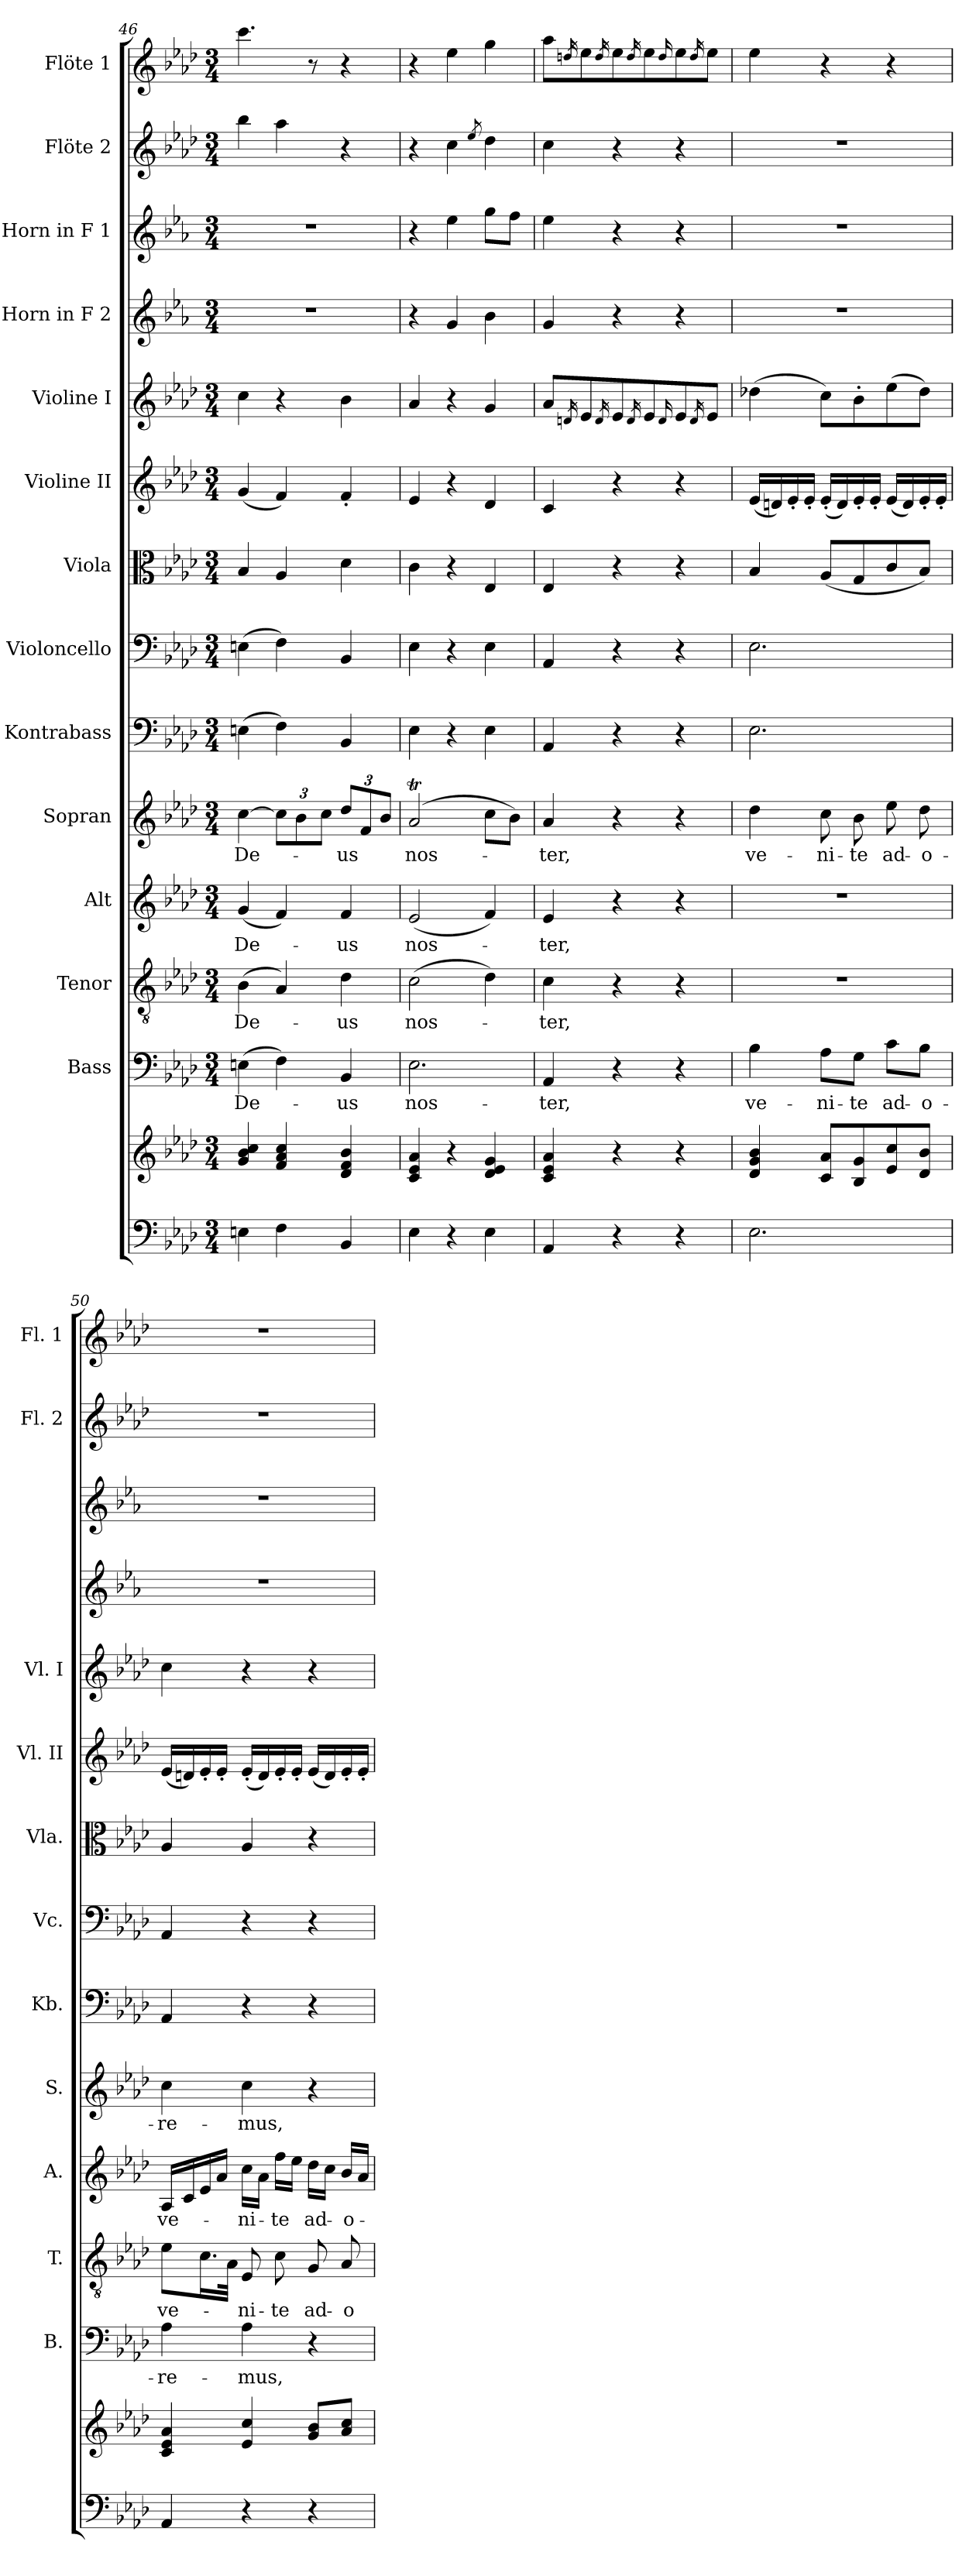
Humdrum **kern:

**kern	**kern	**kern	**text	**kern	**text	**kern	**text	**kern	**text	**kern	**kern	**kern	**kern	**kern	**kern	**kern	**kern	**kern
*part14	*part14	*part13	*part13	*part12	*part12	*part11	*part11	*part10	*part10	*part9	*part8	*part7	*part6	*part5	*part4	*part3	*part2	*part1
*staff15	*staff14	*staff13	*staff13	*staff12	*staff12	*staff11	*staff11	*staff10	*staff10	*staff9	*staff8	*staff7	*staff6	*staff5	*staff4	*staff3	*staff2	*staff1
*	*	*I"Bass	*	*I"Tenor	*	*I"Alt	*	*I"Sopran	*	*I"Kontrabass	*I"Violoncello	*I"Viola	*I"Violine II	*I"Violine I	*I"Horn in F 2	*I"Horn in F 1	*I"Flöte 2	*I"Flöte 1
*	*	*I'B.	*	*I'T.	*	*I'A.	*	*I'S.	*	*I'Kb.	*I'Vc.	*I'Vla.	*I'Vl. II	*I'Vl. I	*	*	*I'Fl. 2	*I'Fl. 1
*clefF4	*clefG2	*clefF4	*	*clefGv2	*	*clefG2	*	*clefG2	*	*clefF4	*clefF4	*clefC3	*clefG2	*clefG2	*clefG2	*clefG2	*clefG2	*clefG2
*	*	*	*	*	*	*	*	*	*	*ITrd7c12	*	*	*	*	*ITrd4c7	*ITrd4c7	*	*
*k[b-e-a-d-]	*k[b-e-a-d-]	*k[b-e-a-d-]	*	*k[b-e-a-d-]	*	*k[b-e-a-d-]	*	*k[b-e-a-d-]	*	*k[b-e-a-d-]	*k[b-e-a-d-]	*k[b-e-a-d-]	*k[b-e-a-d-]	*k[b-e-a-d-]	*k[b-e-a-d-]	*k[b-e-a-d-]	*k[b-e-a-d-]	*k[b-e-a-d-]
*A-:	*A-:	*A-:	*	*A-:	*	*A-:	*	*A-:	*	*A-:	*A-:	*A-:	*A-:	*A-:	*A-:	*A-:	*A-:	*A-:
*M3/4	*M3/4	*M3/4	*	*M3/4	*	*M3/4	*	*M3/4	*	*M3/4	*M3/4	*M3/4	*M3/4	*M3/4	*M3/4	*M3/4	*M3/4	*M3/4
=46	=46	=46	=46	=46	=46	=46	=46	=46	=46	=46	=46	=46	=46	=46	=46	=46	=46	=46
!	!	!	!LO:LY:b	!	!LO:LY:b	!	!LO:LY:b	!	!LO:LY:b	!	!	!	!	!	!	!	!	!
4En\	4g/ 4b-/ 4cc/	(>4En\	De-	(>4B-\	De-	(<4g/	De-	[4cc\	De-	(>4EEn\	(>4En\	4B-/	(<4g/	4cc\	2.r	2.r	4bb-\	4.ccc\
4F\	4f/ 4a-/ 4cc/	4F\)	.	4A-/)	.	4f/)	.	12cc\L]	.	4FF\)	4F\)	4A-/	4f/)	4r	.	.	4aa-\	.
.	.	.	.	.	.	.	.	12b-\	.	.	.	.	.	.	.	.	.	.
.	.	.	.	.	.	.	.	.	.	.	.	.	.	.	.	.	.	8r
.	.	.	.	.	.	.	.	12cc\J	.	.	.	.	.	.	.	.	.	.
!	!	!	!LO:LY:b	!	!LO:LY:b	!	!LO:LY:b	!	!LO:LY:b	!	!	!	!	!	!	!	!	!
4BB-/	4d-/ 4f/ 4b-/	4BB-/	-us	4d-\	-us	4f/	-us	12dd-/L	-us	4BBB-/	4BB-/	4d-\	4f'</	4b-\	.	.	4r	4r
.	.	.	.	.	.	.	.	12f/	.	.	.	.	.	.	.	.	.	.
.	.	.	.	.	.	.	.	12b-/J	.	.	.	.	.	.	.	.	.	.
=47	=47	=47	=47	=47	=47	=47	=47	=47	=47	=47	=47	=47	=47	=47	=47	=47	=47	=47
!	!	!	!LO:LY:b	!	!LO:LY:b	!	!LO:LY:b	!	!LO:LY:b	!	!	!	!	!	!	!	!	!
4E-\	4c/ 4e-/ 4a-/	2.E-\	nos-	(>2c\	nos-	(<2e-/	nos-	(2a-T/	nos-	4EE-\	4E-\	4c\	4e-/	4a-/	4r	4r	4r	4r
4r	4r	.	.	.	.	.	.	.	.	4r	4r	4r	4r	4r	4c/	4a-\	4cc\	4ee-\
.	.	.	.	.	.	.	.	.	.	.	.	.	.	.	.	.	8qee-/	.
4E-\	4d-/ 4e-/ 4g/	.	.	4d-\)	.	4f/)	.	8cc\L	.	4EE-\	4E-\	4E-/	4d-/	4g/	4e-\	8cc\L	4dd-\	4gg\
.	.	.	.	.	.	.	.	8b-\J)	.	.	.	.	.	.	.	8b-\J	.	.
=48	=48	=48	=48	=48	=48	=48	=48	=48	=48	=48	=48	=48	=48	=48	=48	=48	=48	=48
!	!	!	!LO:LY:b	!	!LO:LY:b	!	!LO:LY:b	!	!LO:LY:b	!	!	!	!	!	!	!	!	!
4AA-/	4c/ 4e-/ 4a-/	4AA-/	-ter,	4c\	-ter,	4e-/	-ter,	4a-/	-ter,	4AAA-/	4AA-/	4E-/	4c/	8a-/L	4c/	4a-\	4cc\	8aa-\L
.	.	.	.	.	.	.	.	.	.	.	.	.	.	16qdn/	.	.	.	16qddn/
.	.	.	.	.	.	.	.	.	.	.	.	.	.	8e-/	.	.	.	8ee-\
.	.	.	.	.	.	.	.	.	.	.	.	.	.	16qd/	.	.	.	16qdd/
4r	4r	4r	.	4r	.	4r	.	4r	.	4r	4r	4r	4r	8e-/	4r	4r	4r	8ee-\
.	.	.	.	.	.	.	.	.	.	.	.	.	.	16qd/	.	.	.	16qdd/
.	.	.	.	.	.	.	.	.	.	.	.	.	.	8e-/	.	.	.	8ee-\
.	.	.	.	.	.	.	.	.	.	.	.	.	.	16qqd/	.	.	.	16qqdd/
4r	4r	4r	.	4r	.	4r	.	4r	.	4r	4r	4r	4r	8e-/	4r	4r	4r	8ee-\
.	.	.	.	.	.	.	.	.	.	.	.	.	.	16qd/	.	.	.	16qdd/
.	.	.	.	.	.	.	.	.	.	.	.	.	.	8e-/J	.	.	.	8ee-\J
=49	=49	=49	=49	=49	=49	=49	=49	=49	=49	=49	=49	=49	=49	=49	=49	=49	=49	=49
!	!	!	!LO:LY:b	!	!	!	!	!	!LO:LY:b	!	!	!	!	!	!	!	!	!
2.E-\	4d-/ 4g/ 4b-/	4B-\	ve-	2.r	.	2.r	.	4dd-\	ve-	2.EE-\	2.E-\	4B-/	(<16e-/LL	(>4dd-X\	2.r	2.r	2.r	4ee-\
.	.	.	.	.	.	.	.	.	.	.	.	.	16dn/)	.	.	.	.	.
.	.	.	.	.	.	.	.	.	.	.	.	.	16e-'</	.	.	.	.	.
.	.	.	.	.	.	.	.	.	.	.	.	.	16e-'</JJ	.	.	.	.	.
!	!	!	!LO:LY:b	!	!	!	!	!	!LO:LY:b	!	!	!	!	!	!	!	!	!
.	8c/ 8a-/L	8A-\L	-ni-	.	.	.	.	8cc\	-ni-	.	.	(<8A-/L	(<16e-'</LL	8cc\L)	.	.	.	4r
.	.	.	.	.	.	.	.	.	.	.	.	.	16d/)	.	.	.	.	.
!	!	!	!LO:LY:b	!	!	!	!	!	!LO:LY:b	!	!	!	!	!	!	!	!	!
.	8B-/ 8g/	8G\J	-te	.	.	.	.	8b-\	-te	.	.	8G/	16e-'</	8b-'>\	.	.	.	.
.	.	.	.	.	.	.	.	.	.	.	.	.	16e-'</JJ	.	.	.	.	.
!	!	!	!LO:LY:b	!	!	!	!	!	!LO:LY:b	!	!	!	!	!	!	!	!	!
.	8e-/ 8cc/	8c\L	ad-	.	.	.	.	8ee-\	ad-	.	.	8c/	(<16e-/LL	(>8ee-\	.	.	.	4r
.	.	.	.	.	.	.	.	.	.	.	.	.	16d/)	.	.	.	.	.
!	!	!	!LO:LY:b	!	!	!	!	!	!LO:LY:b	!	!	!	!	!	!	!	!	!
.	8d-/ 8b-/J	8B-\J	-o-	.	.	.	.	8dd-\	-o-	.	.	8B-/J)	16e-'</	8dd-\J)	.	.	.	.
.	.	.	.	.	.	.	.	.	.	.	.	.	16e-'</JJ	.	.	.	.	.
!!LO:PB:g=z
=50	=50	=50	=50	=50	=50	=50	=50	=50	=50	=50	=50	=50	=50	=50	=50	=50	=50	=50
!	!	!	!LO:LY:b	!	!LO:LY:b	!	!LO:LY:b	!	!LO:LY:b	!	!	!	!	!	!	!	!	!
4AA-/	4c/ 4e-/ 4a-/	4A-\	-re-	8e-\L	ve-	16A-/LL	ve-	4cc\	-re-	4AAA-/	4AA-/	4A-/	(<16e-/LL	4cc\	2.r	2.r	2.r	2.r
.	.	.	.	.	.	16c/	.	.	.	.	.	.	16dn/)	.	.	.	.	.
.	.	.	.	16.c\L	.	16e-/	.	.	.	.	.	.	16e-'</	.	.	.	.	.
.	.	.	.	.	.	16a-/JJ	.	.	.	.	.	.	16e-'</JJ	.	.	.	.	.
.	.	.	.	32A-\JJk	.	.	.	.	.	.	.	.	.	.	.	.	.	.
!	!	!	!LO:LY:b	!	!LO:LY:b	!	!LO:LY:b	!	!LO:LY:b	!	!	!	!	!	!	!	!	!
4r	4e-/ 4cc/	4A-\	-mus,	8E-/	-ni-	16cc\LL	-ni-	4cc\	-mus,	4r	4r	4A-/	(<16e-'</LL	4r	.	.	.	.
.	.	.	.	.	.	16a-\JJ	.	.	.	.	.	.	16d/)	.	.	.	.	.
!	!	!	!	!	!LO:LY:b	!	!LO:LY:b	!	!	!	!	!	!	!	!	!	!	!
.	.	.	.	8c\	-te	16ff\LL	-te	.	.	.	.	.	16e-'</	.	.	.	.	.
.	.	.	.	.	.	16ee-\JJ	.	.	.	.	.	.	16e-'</JJ	.	.	.	.	.
!	!	!	!	!	!LO:LY:b	!	!LO:LY:b	!	!	!	!	!	!	!	!	!	!	!
4r	8g/ 8b-/L	4r	.	8G/	ad-	16dd-\LL	ad-	4r	.	4r	4r	4r	(<16e-/LL	4r	.	.	.	.
.	.	.	.	.	.	16cc\JJ	.	.	.	.	.	.	16d/)	.	.	.	.	.
!	!	!	!	!	!LO:LY:b	!	!LO:LY:b	!	!	!	!	!	!	!	!	!	!	!
.	8a-/ 8cc/J	.	.	8A-/	-o-	16b-/LL	-o-	.	.	.	.	.	16e-'</	.	.	.	.	.
.	.	.	.	.	.	16a-/JJ	.	.	.	.	.	.	16e-'</JJ	.	.	.	.	.
=	=	=	=	=	=	=	=	=	=	=	=	=	=	=	=	=	=	=
*-	*-	*-	*-	*-	*-	*-	*-	*-	*-	*-	*-	*-	*-	*-	*-	*-	*-	*-
